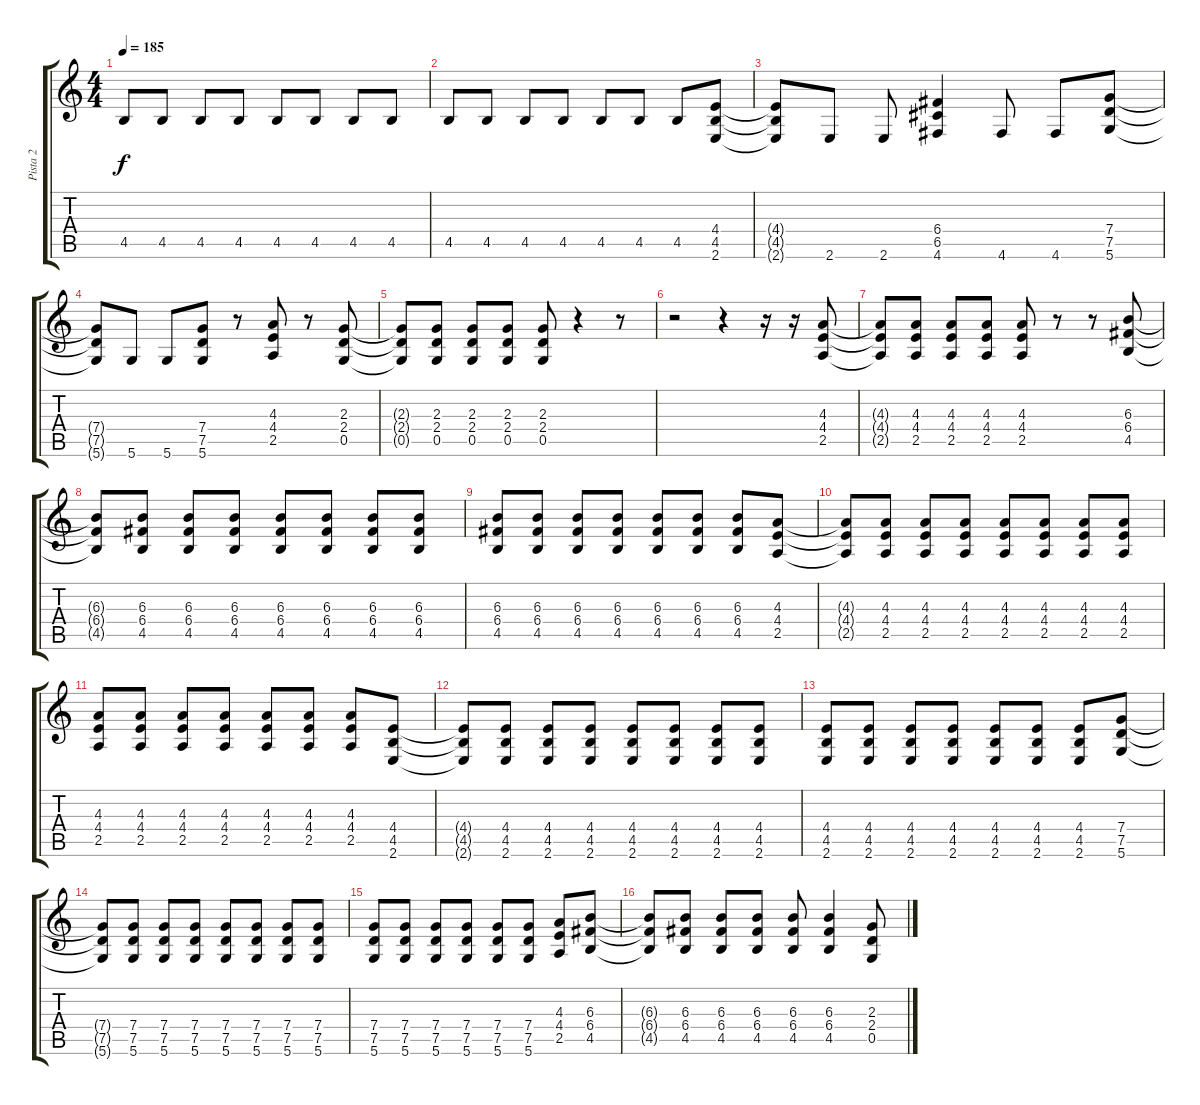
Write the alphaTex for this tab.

\track ("Pista 2" "Pista 2") {instrument distortionguitar}
\staff {score tabs}
\tuning (D4 A3 F3 C3 G2 D2) {hide}
\ts (4 4)
\tempo 185
\clef g2
\ks c
4.5{t}.8{dy f} 4.5.8 4.5.8 4.5.8 4.5.8 4.5.8 4.5.8 4.5.8 |
4.5.8 4.5.8 4.5.8 4.5.8 4.5.8 4.5.8 4.5.8 (4.4 4.5 2.6).8 |
(4.4{t} 4.5{t} 2.6{t}).8 2.6.8 2.6.8 (6.4 6.5 4.6).4 4.6.8 4.6.8 (7.4 7.5 5.6).8 |
(7.4{t} 7.5{t} 5.6{t}).8 5.6.8 5.6.8 (7.4 7.5 5.6).8 r.8 (4.3 4.4 2.5).8 r.8 (2.3 2.4 0.5).8 |
(2.3{t} 2.4{t} 0.5{t}).8 (2.3 2.4 0.5).8 (2.3 2.4 0.5).8 (2.3 2.4 0.5).8 (2.3 2.4 0.5).8 r.4 r.8 |
r.2 r.4 r.16 r.16 (4.3 4.4 2.5).8 |
(4.3{t} 4.4{t} 2.5{t}).8 (4.3 4.4 2.5).8 (4.3 4.4 2.5).8 (4.3 4.4 2.5).8 (4.3 4.4 2.5).8 r.8 r.8 (6.3 6.4 4.5).8 |
(6.3{t} 6.4{t} 4.5{t}).8 (6.3 6.4 4.5).8 (6.3 6.4 4.5).8 (6.3 6.4 4.5).8 (6.3 6.4 4.5).8 (6.3 6.4 4.5).8 (6.3 6.4 4.5).8 (6.3 6.4 4.5).8 |
(6.3 6.4 4.5).8 (6.3 6.4 4.5).8 (6.3 6.4 4.5).8 (6.3 6.4 4.5).8 (6.3 6.4 4.5).8 (6.3 6.4 4.5).8 (6.3 6.4 4.5).8 (4.3 4.4 2.5).8 |
(4.3{t} 4.4{t} 2.5{t}).8 (4.3 4.4 2.5).8 (4.3 4.4 2.5).8 (4.3 4.4 2.5).8 (4.3 4.4 2.5).8 (4.3 4.4 2.5).8 (4.3 4.4 2.5).8 (4.3 4.4 2.5).8 |
(4.3 4.4 2.5).8 (4.3 4.4 2.5).8 (4.3 4.4 2.5).8 (4.3 4.4 2.5).8 (4.3 4.4 2.5).8 (4.3 4.4 2.5).8 (4.3 4.4 2.5).8 (4.4 4.5 2.6).8 |
(4.4{t} 4.5{t} 2.6{t}).8 (4.4 4.5 2.6).8 (4.4 4.5 2.6).8 (4.4 4.5 2.6).8 (4.4 4.5 2.6).8 (4.4 4.5 2.6).8 (4.4 4.5 2.6).8 (4.4 4.5 2.6).8 |
(4.4 4.5 2.6).8 (4.4 4.5 2.6).8 (4.4 4.5 2.6).8 (4.4 4.5 2.6).8 (4.4 4.5 2.6).8 (4.4 4.5 2.6).8 (4.4 4.5 2.6).8 (7.4 7.5 5.6).8 |
(7.4{t} 7.5{t} 5.6{t}).8 (7.4 7.5 5.6).8 (7.4 7.5 5.6).8 (7.4 7.5 5.6).8 (7.4 7.5 5.6).8 (7.4 7.5 5.6).8 (7.4 7.5 5.6).8 (7.4 7.5 5.6).8 |
(7.4 7.5 5.6).8 (7.4 7.5 5.6).8 (7.4 7.5 5.6).8 (7.4 7.5 5.6).8 (7.4 7.5 5.6).8 (7.4 7.5 5.6).8 (4.3 4.4 2.5).8 (6.3 6.4 4.5).8 |
(6.3{t} 6.4{t} 4.5{t}).8 (6.3 6.4 4.5).8 (6.3 6.4 4.5).8 (6.3 6.4 4.5).8 (6.3 6.4 4.5).8 (6.3 6.4 4.5).4 (2.3 2.4 0.5).8
